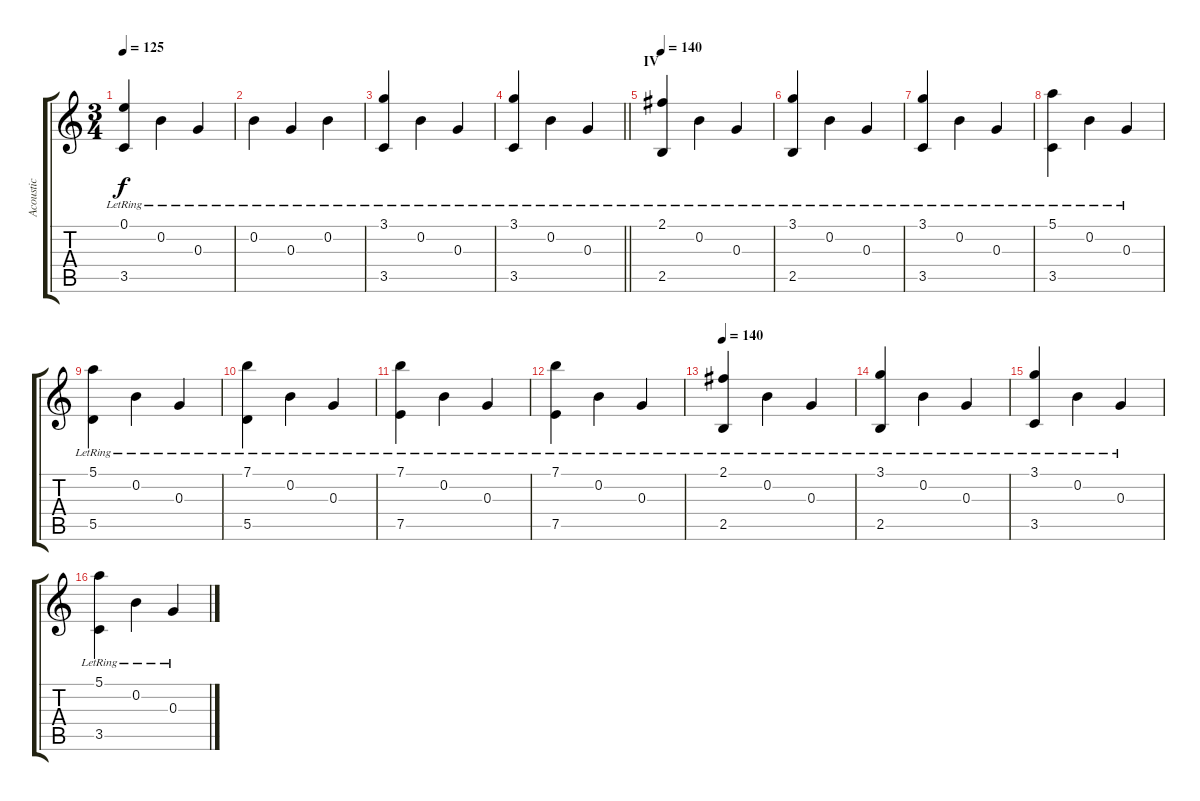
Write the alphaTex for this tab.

\track ("Acoustic" "Acoustic") {instrument acousticguitarsteel}
\staff {score tabs}
\tuning (E4 B3 G3 D3 A2 E2) {hide}
\ts (3 4)
\tempo 125
\clef g2
\ks c
(0.1{lr} 3.5{lr}).4{dy f} 0.2{lr}.4 0.3{lr}.4 |
0.2{lr}.4 0.3{lr}.4 0.2{lr}.4 |
(3.1{lr} 3.5{lr}).4 0.2{lr}.4 0.3{lr}.4 |
\barLineRight lightlight
(3.1{lr} 3.5{lr}).4 0.2{lr}.4 0.3{lr}.4 |
\section ("" "IV")
\tempo 140
(2.1{lr} 2.5{lr}).4 0.2{lr}.4 0.3{lr}.4 |
(3.1{lr} 2.5{lr}).4 0.2{lr}.4 0.3{lr}.4 |
(3.1{lr} 3.5{lr}).4 0.2{lr}.4 0.3{lr}.4 |
(5.1{lr} 3.5{lr}).4 0.2{lr}.4 0.3{lr}.4 |
(5.1{lr} 5.5{lr}).4 0.2{lr}.4 0.3{lr}.4 |
(7.1{lr} 5.5{lr}).4 0.2{lr}.4 0.3{lr}.4 |
(7.1{lr} 7.5{lr}).4 0.2{lr}.4 0.3{lr}.4 |
(7.1{lr} 7.5{lr}).4 0.2{lr}.4 0.3{lr}.4 |
\tempo 140
(2.1{lr} 2.5{lr}).4 0.2{lr}.4 0.3{lr}.4 |
(3.1{lr} 2.5{lr}).4 0.2{lr}.4 0.3{lr}.4 |
(3.1{lr} 3.5{lr}).4 0.2{lr}.4 0.3{lr}.4 |
(5.1{lr} 3.5{lr}).4 0.2{lr}.4 0.3{lr}.4
